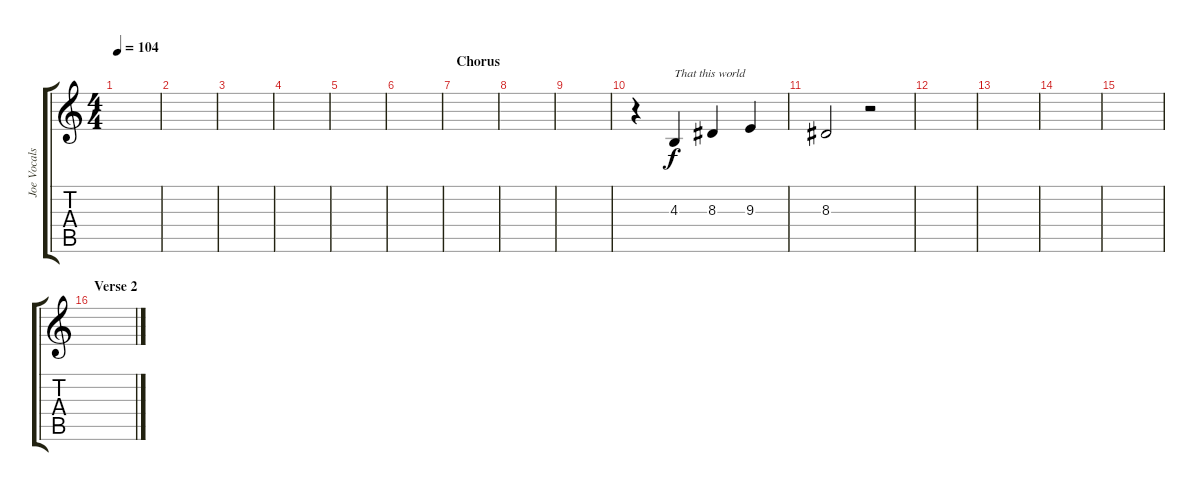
\track ("Joe Vocals" "Joe Vocals") {instrument lead1square}
\staff {score tabs}
\tuning (E4 B3 G3 D3 A2 E2) {hide}
\ts (4 4)
\tempo 104
\clef g2
\ks c
|
|
|
|
|
|
\section ("" "Chorus")
|
|
|
r.4 4.3.4{txt "That this world"} 8.3.4 9.3.4 |
8.3.2 r.2 |
|
|
|
|
\section ("" "Verse 2")
